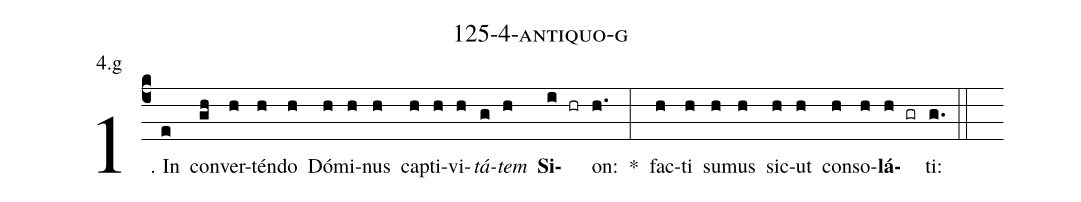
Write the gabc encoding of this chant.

name: 125-4-antiquo-g;
annotation: 4.g;
%%
(c4)1. In(e) con(gh)ver(h)tén(h)do(h) Dó(h)mi(h)nus(h) cap(h)ti(h)vi(h)<i>tá</i>(g)<i>tem</i>(h) <b>Si</b>(i hr)on:(h.) *(:) fac(h)ti(h) su(h)mus(h) sic(h)ut(h) con(h)so(h)<b>lá</b>(h gr)ti:(g.) (::)
